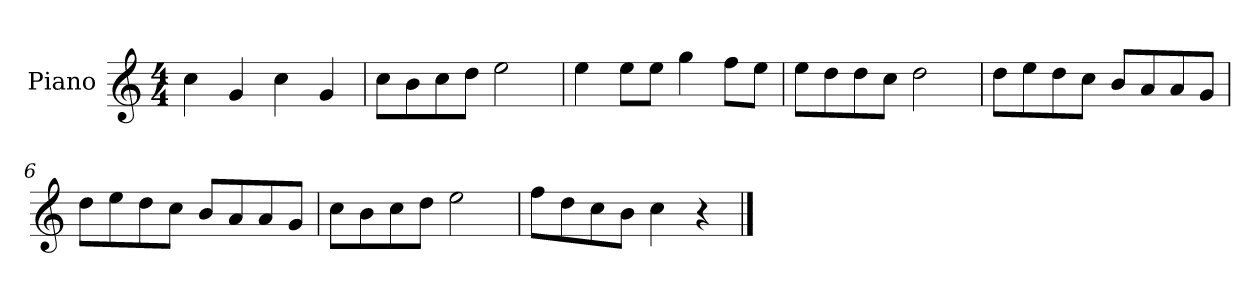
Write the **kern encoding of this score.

**kern
*part1
*staff1
*I"Piano
*I'P-no
*clefG2
*k[]
*M4/4
*MM90
=1
4cc\
4g/
4cc\
4g/
=2
8cc\L
8b\
8cc\
8dd\J
2ee\
=3
4ee\
8ee\L
8ee\J
4gg\
8ff\L
8ee\J
=4
8ee\L
8dd\
8dd\
8cc\J
2dd\
=5
8dd\L
8ee\
8dd\
8cc\J
8b/L
8a/
8a/
8g/J
=6
8dd\L
8ee\
8dd\
8cc\J
8b/L
8a/
8a/
8g/J
!!LO:LB:g=z
=7
8cc\L
8b\
8cc\
8dd\J
2ee\
=8
8ff\L
8dd\
8cc\
8b\J
4cc\
4r
==
*-
